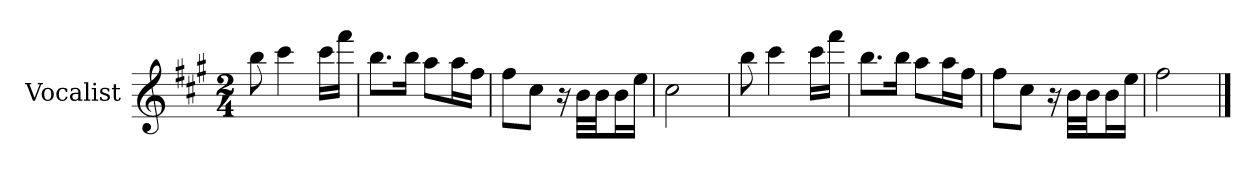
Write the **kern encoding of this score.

**kern
*part1
*staff1
*I"Vocalist
*k[f#c#g#]
*A:
*M2/4
=
8bb
4ccc#
16ccc#LL
16fff#JJ
=1
8.bbL
16bbJk
8aaL
16aaL
16ff#JJ
=2
8ff#L
8cc#J
16r
32bLLL
32bJJ
16bL
16eeJJ
=3
2cc#
=4
8bb
4ccc#
16ccc#LL
16fff#JJ
=5
8.bbL
16bbJk
8aaL
16aaL
16ff#JJ
=6
8ff#L
8cc#J
16r
32bLLL
32bJJ
16bL
16eeJJ
=7
2ff#
==
*-
